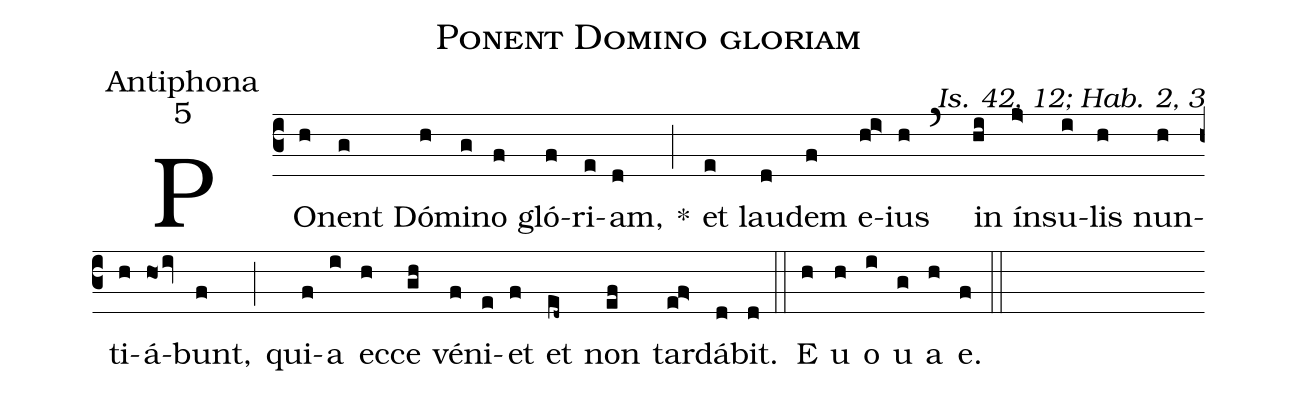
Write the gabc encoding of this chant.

name:Ponent Domino gloriam;
office-part:Antiphona;
mode:5;
commentary:Is. 42, 12; Hab. 2, 3;
%%
(c3) PO(h)nent(g) Dó(h)mi(g)no(f) gló(f)ri(e)am,(d) *(;) et(e) lau(d)dem(f) e(hi>)ius(h//`) in(hi) ín(j>)su(i)lis(h) nun(h)ti(h)á(hoiv)bunt,(f) (;) qui(f)a(i) ec(h)ce(gh) vé(f)ni(e)et(f) et(ed~) non(ef) tar(ef>)dá(d)bit.(d) (::) E(h) u(h) o(i) u(g) a(h) e.(f) (::)
